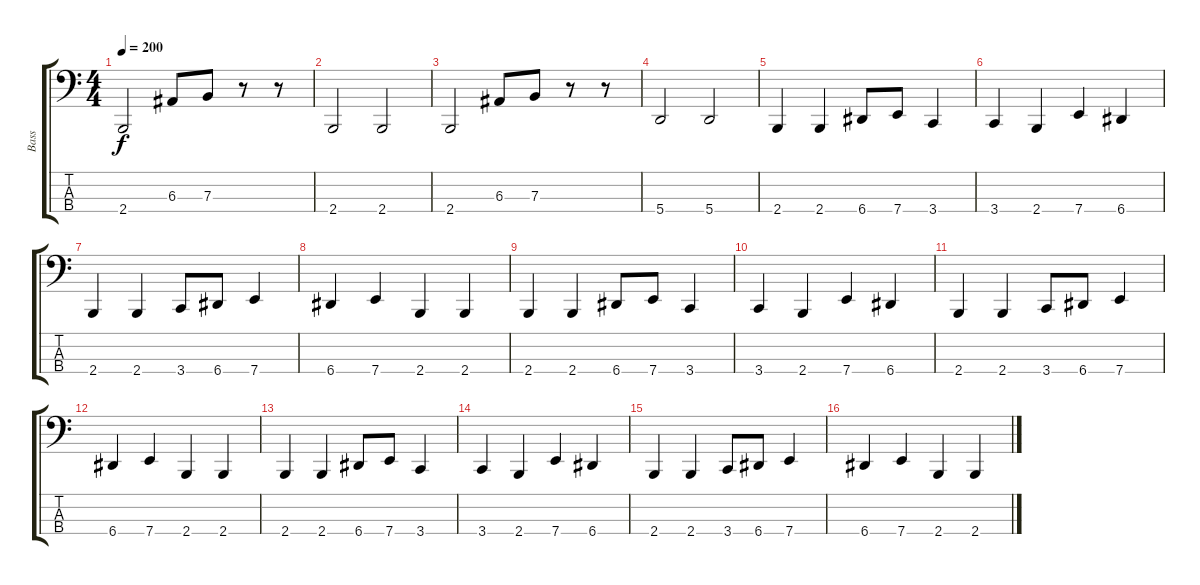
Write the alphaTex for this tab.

\track ("Bass" "Bass") {instrument electricbassfinger}
\staff {score tabs}
\tuning (D2 A1 E1 A0) {hide}
\ts (4 4)
\tempo 200
\clef f4
\ks c
2.4.2{dy f} 6.3.8 7.3.8 r.8 r.8 |
2.4.2 2.4.2 |
2.4.2 6.3.8 7.3.8 r.8 r.8 |
5.4.2 5.4.2 |
2.4.4 2.4.4 6.4.8 7.4.8 3.4.4 |
3.4.4 2.4.4 7.4.4 6.4.4 |
2.4.4 2.4.4 3.4.8 6.4.8 7.4.4 |
6.4.4 7.4.4 2.4.4 2.4.4 |
2.4.4 2.4.4 6.4.8 7.4.8 3.4.4 |
3.4.4 2.4.4 7.4.4 6.4.4 |
2.4.4 2.4.4 3.4.8 6.4.8 7.4.4 |
6.4.4 7.4.4 2.4.4 2.4.4 |
2.4.4 2.4.4 6.4.8 7.4.8 3.4.4 |
3.4.4 2.4.4 7.4.4 6.4.4 |
2.4.4 2.4.4 3.4.8 6.4.8 7.4.4 |
6.4.4 7.4.4 2.4.4 2.4.4
